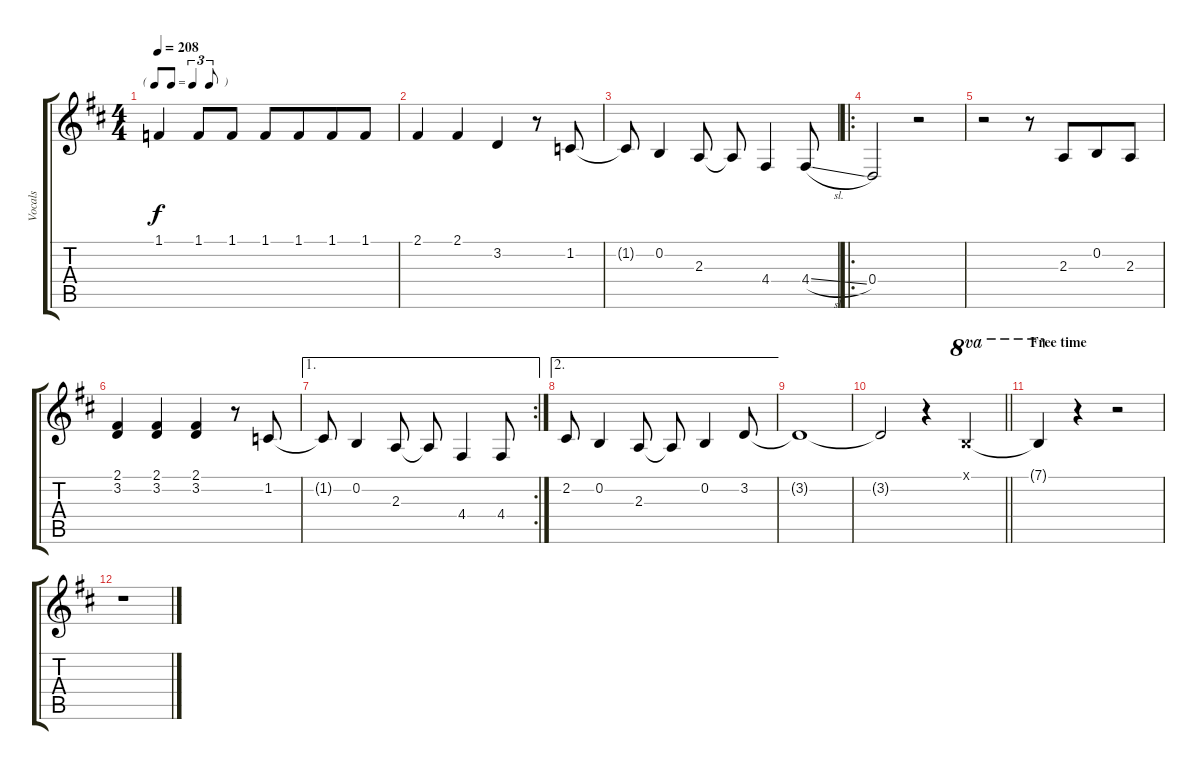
\track ("Vocals" "Vocals") {instrument lead2sawtooth}
\staff {score tabs}
\tuning (E4 B3 G3 D3 A2 E2) {hide}
\ts (4 4)
\tf triplet8th
\tempo 208
\clef g2
\ks d
1.1.4{dy f} 1.1.8 1.1.8 1.1.8 1.1.8{beam merge} 1.1.8 1.1.8 |
2.1.4 2.1.4 3.2.4 r.8 1.2.8 |
1.2{t}.8 0.2.4 2.3.8 2.3{t}.8 4.4.4 4.4{sl}.8 |
\ro
0.4.2 r.2 |
r.2 r.8 2.3.8{beam merge} 0.2.8 2.3.8 |
(2.1 3.2).4 (2.1 3.2).4 (2.1 3.2).4 r.8 1.2.8 |
\ae 1
\rc 2
1.2{t}.8 0.2.4 2.3.8 2.3{t}.8 4.4.4 4.4.8 |
\ae 2
2.2.8 0.2.4 2.3.8 2.3{t}.8 0.2.4 3.2.8 |
3.2{t}.1 |
\barLineRight lightlight
3.2{t}.2 r.4 7.1{x}.4{ot 8va} |
\section ("" "Free time")
7.1{t}.4{ot 8va} r.4 r.2 |
r.1
